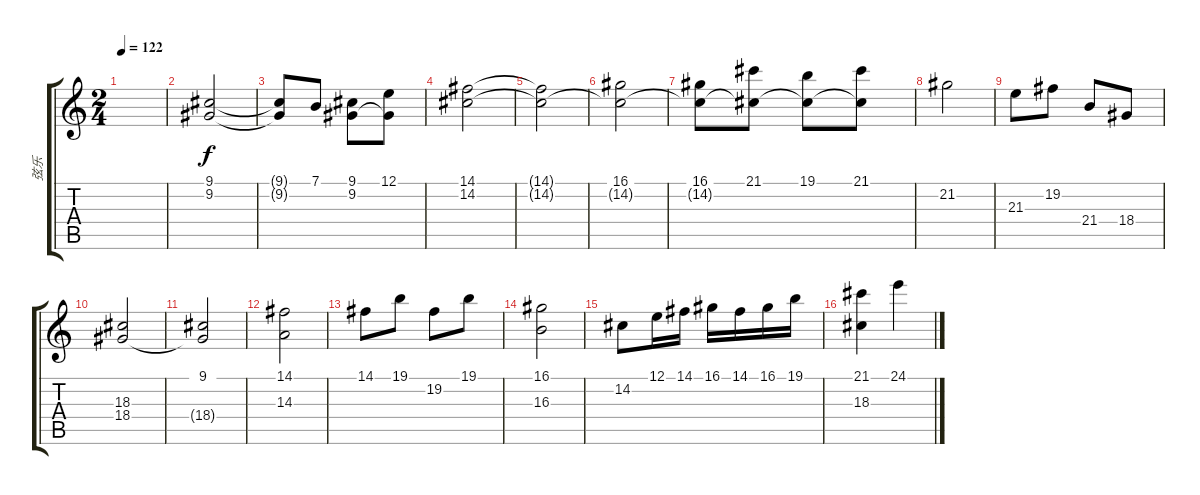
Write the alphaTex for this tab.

\track ("弦乐" "弦乐") {instrument stringensemble1}
\staff {score tabs}
\tuning (E4 B3 G3 D3 A2 E2) {hide}
\ts (2 4)
\tempo 122
\clef g2
\ks c
|
(9.1 9.2).2{dy f} |
(9.1{t} 9.2{t}).8 7.1.8 (9.1 9.2).8 (12.1 9.2{t}).8 |
(14.1 14.2).2 |
(14.1{t} 14.2{t}).2 |
(16.1 14.2{t}).2 |
(16.1 14.2{t}).8 (21.1 14.2{t}).8 (19.1 14.2{t}).8 (21.1 14.2{t}).8 |
21.2.2 |
21.3.8 19.2.8 21.4.8 18.4.8 |
(18.3 18.4).2 |
(9.1 18.4{t}).2 |
(14.1 14.3).2 |
14.1.8 19.1.8 19.2.8 19.1.8 |
(16.1 16.3).2 |
14.2.8 12.1.16 14.1.16 16.1.16 14.1.16 16.1.16 19.1.16 |
(21.1 18.3).4 24.1.4
